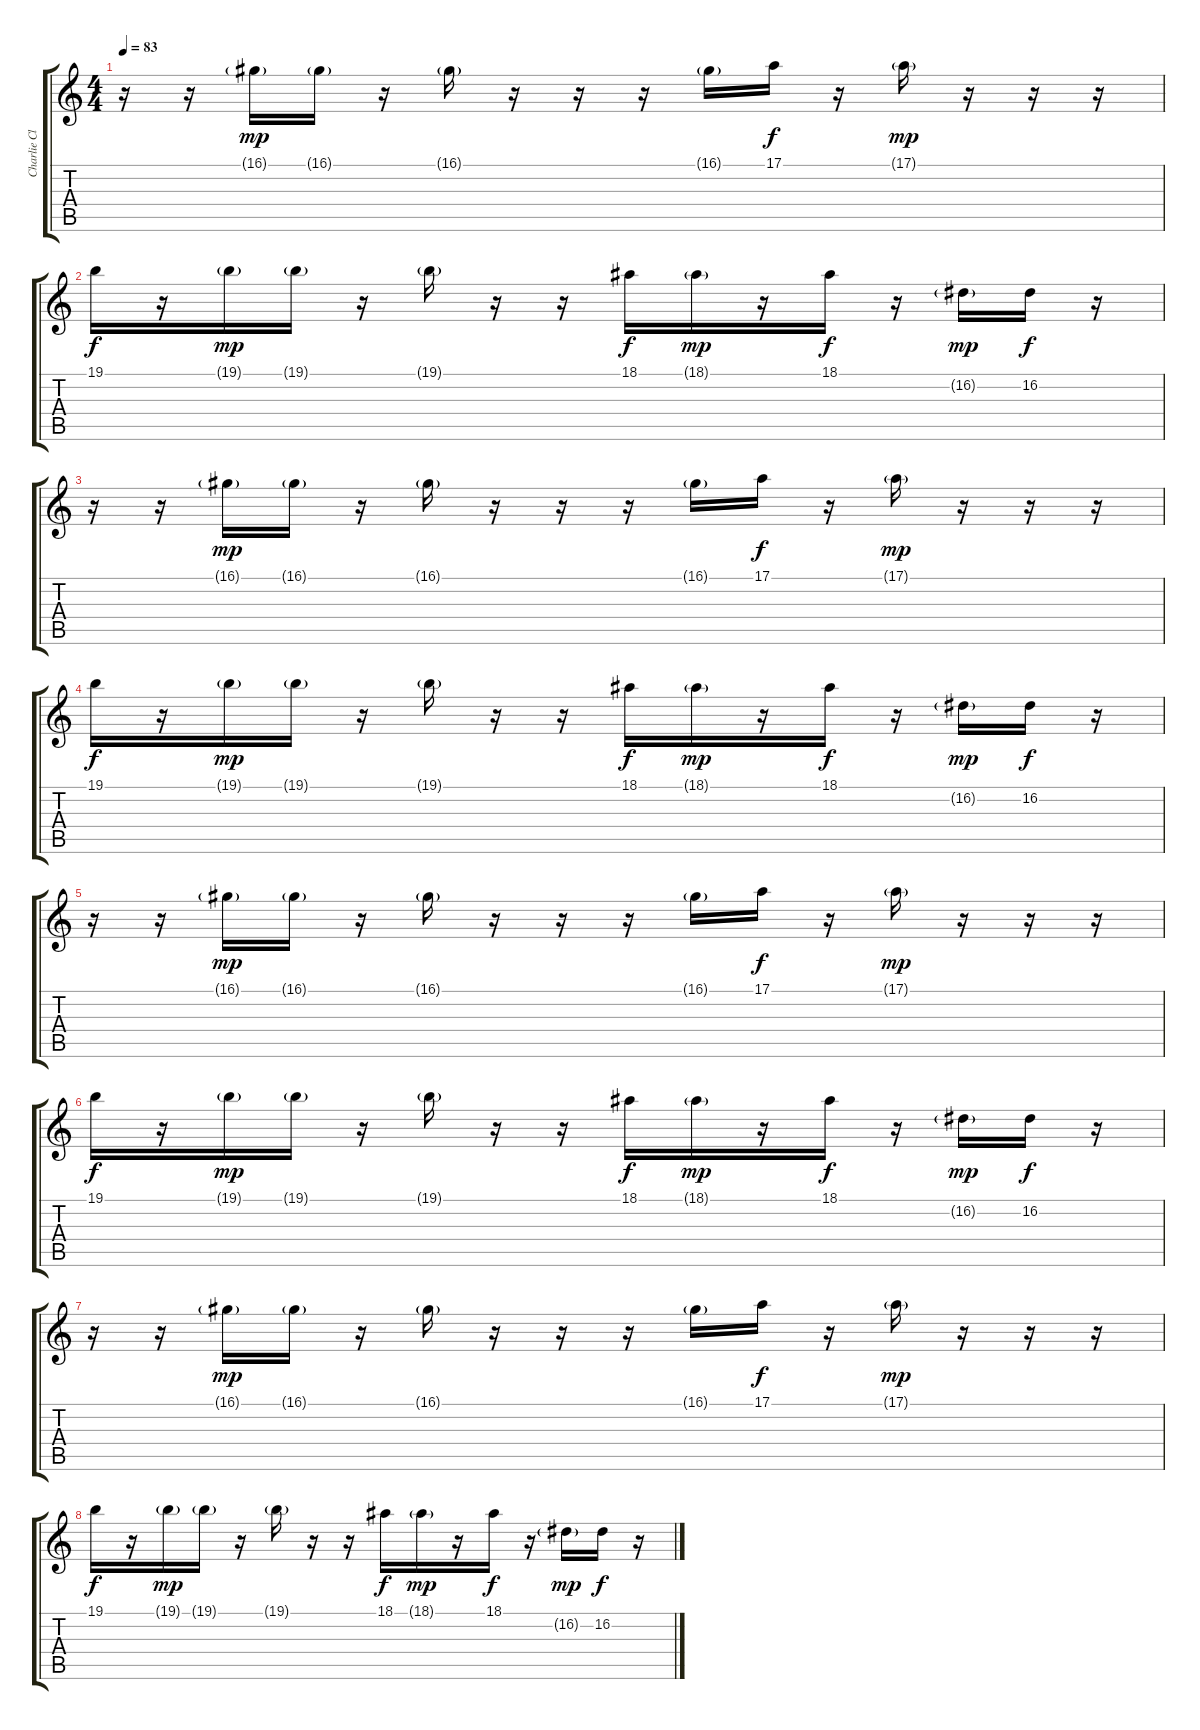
\track ("Charlie Clouser" "Charlie Cl") {instrument fx6goblins}
\staff {score tabs}
\tuning (E4 B3 G3 D3 A2 E2) {hide}
\ts (4 4)
\tempo 83
\clef g2
\ks c
r.16{dy f} r.16 16.1{g}.16{dy mp} 16.1{g}.16 r.16 16.1{g}.16 r.16 r.16 r.16 16.1{g}.16 17.1.16{dy f} r.16 17.1{g}.16{dy mp} r.16 r.16 r.16 |
19.1.16{dy f} r.16 19.1{g}.16{dy mp} 19.1{g}.16 r.16 19.1{g}.16 r.16 r.16 18.1.16{dy f} 18.1{g}.16{dy mp} r.16 18.1.16{dy f} r.16 16.2{g}.16{dy mp} 16.2.16{dy f} r.16 |
r.16 r.16 16.1{g}.16{dy mp} 16.1{g}.16 r.16 16.1{g}.16 r.16 r.16 r.16 16.1{g}.16 17.1.16{dy f} r.16 17.1{g}.16{dy mp} r.16 r.16 r.16 |
19.1.16{dy f} r.16 19.1{g}.16{dy mp} 19.1{g}.16 r.16 19.1{g}.16 r.16 r.16 18.1.16{dy f} 18.1{g}.16{dy mp} r.16 18.1.16{dy f} r.16 16.2{g}.16{dy mp} 16.2.16{dy f} r.16 |
r.16 r.16 16.1{g}.16{dy mp} 16.1{g}.16 r.16 16.1{g}.16 r.16 r.16 r.16 16.1{g}.16 17.1.16{dy f} r.16 17.1{g}.16{dy mp} r.16 r.16 r.16 |
19.1.16{dy f} r.16 19.1{g}.16{dy mp} 19.1{g}.16 r.16 19.1{g}.16 r.16 r.16 18.1.16{dy f} 18.1{g}.16{dy mp} r.16 18.1.16{dy f} r.16 16.2{g}.16{dy mp} 16.2.16{dy f} r.16 |
r.16 r.16 16.1{g}.16{dy mp} 16.1{g}.16 r.16 16.1{g}.16 r.16 r.16 r.16 16.1{g}.16 17.1.16{dy f} r.16 17.1{g}.16{dy mp} r.16 r.16 r.16 |
19.1.16{dy f} r.16 19.1{g}.16{dy mp} 19.1{g}.16 r.16 19.1{g}.16 r.16 r.16 18.1.16{dy f} 18.1{g}.16{dy mp} r.16 18.1.16{dy f} r.16 16.2{g}.16{dy mp} 16.2.16{dy f} r.16
